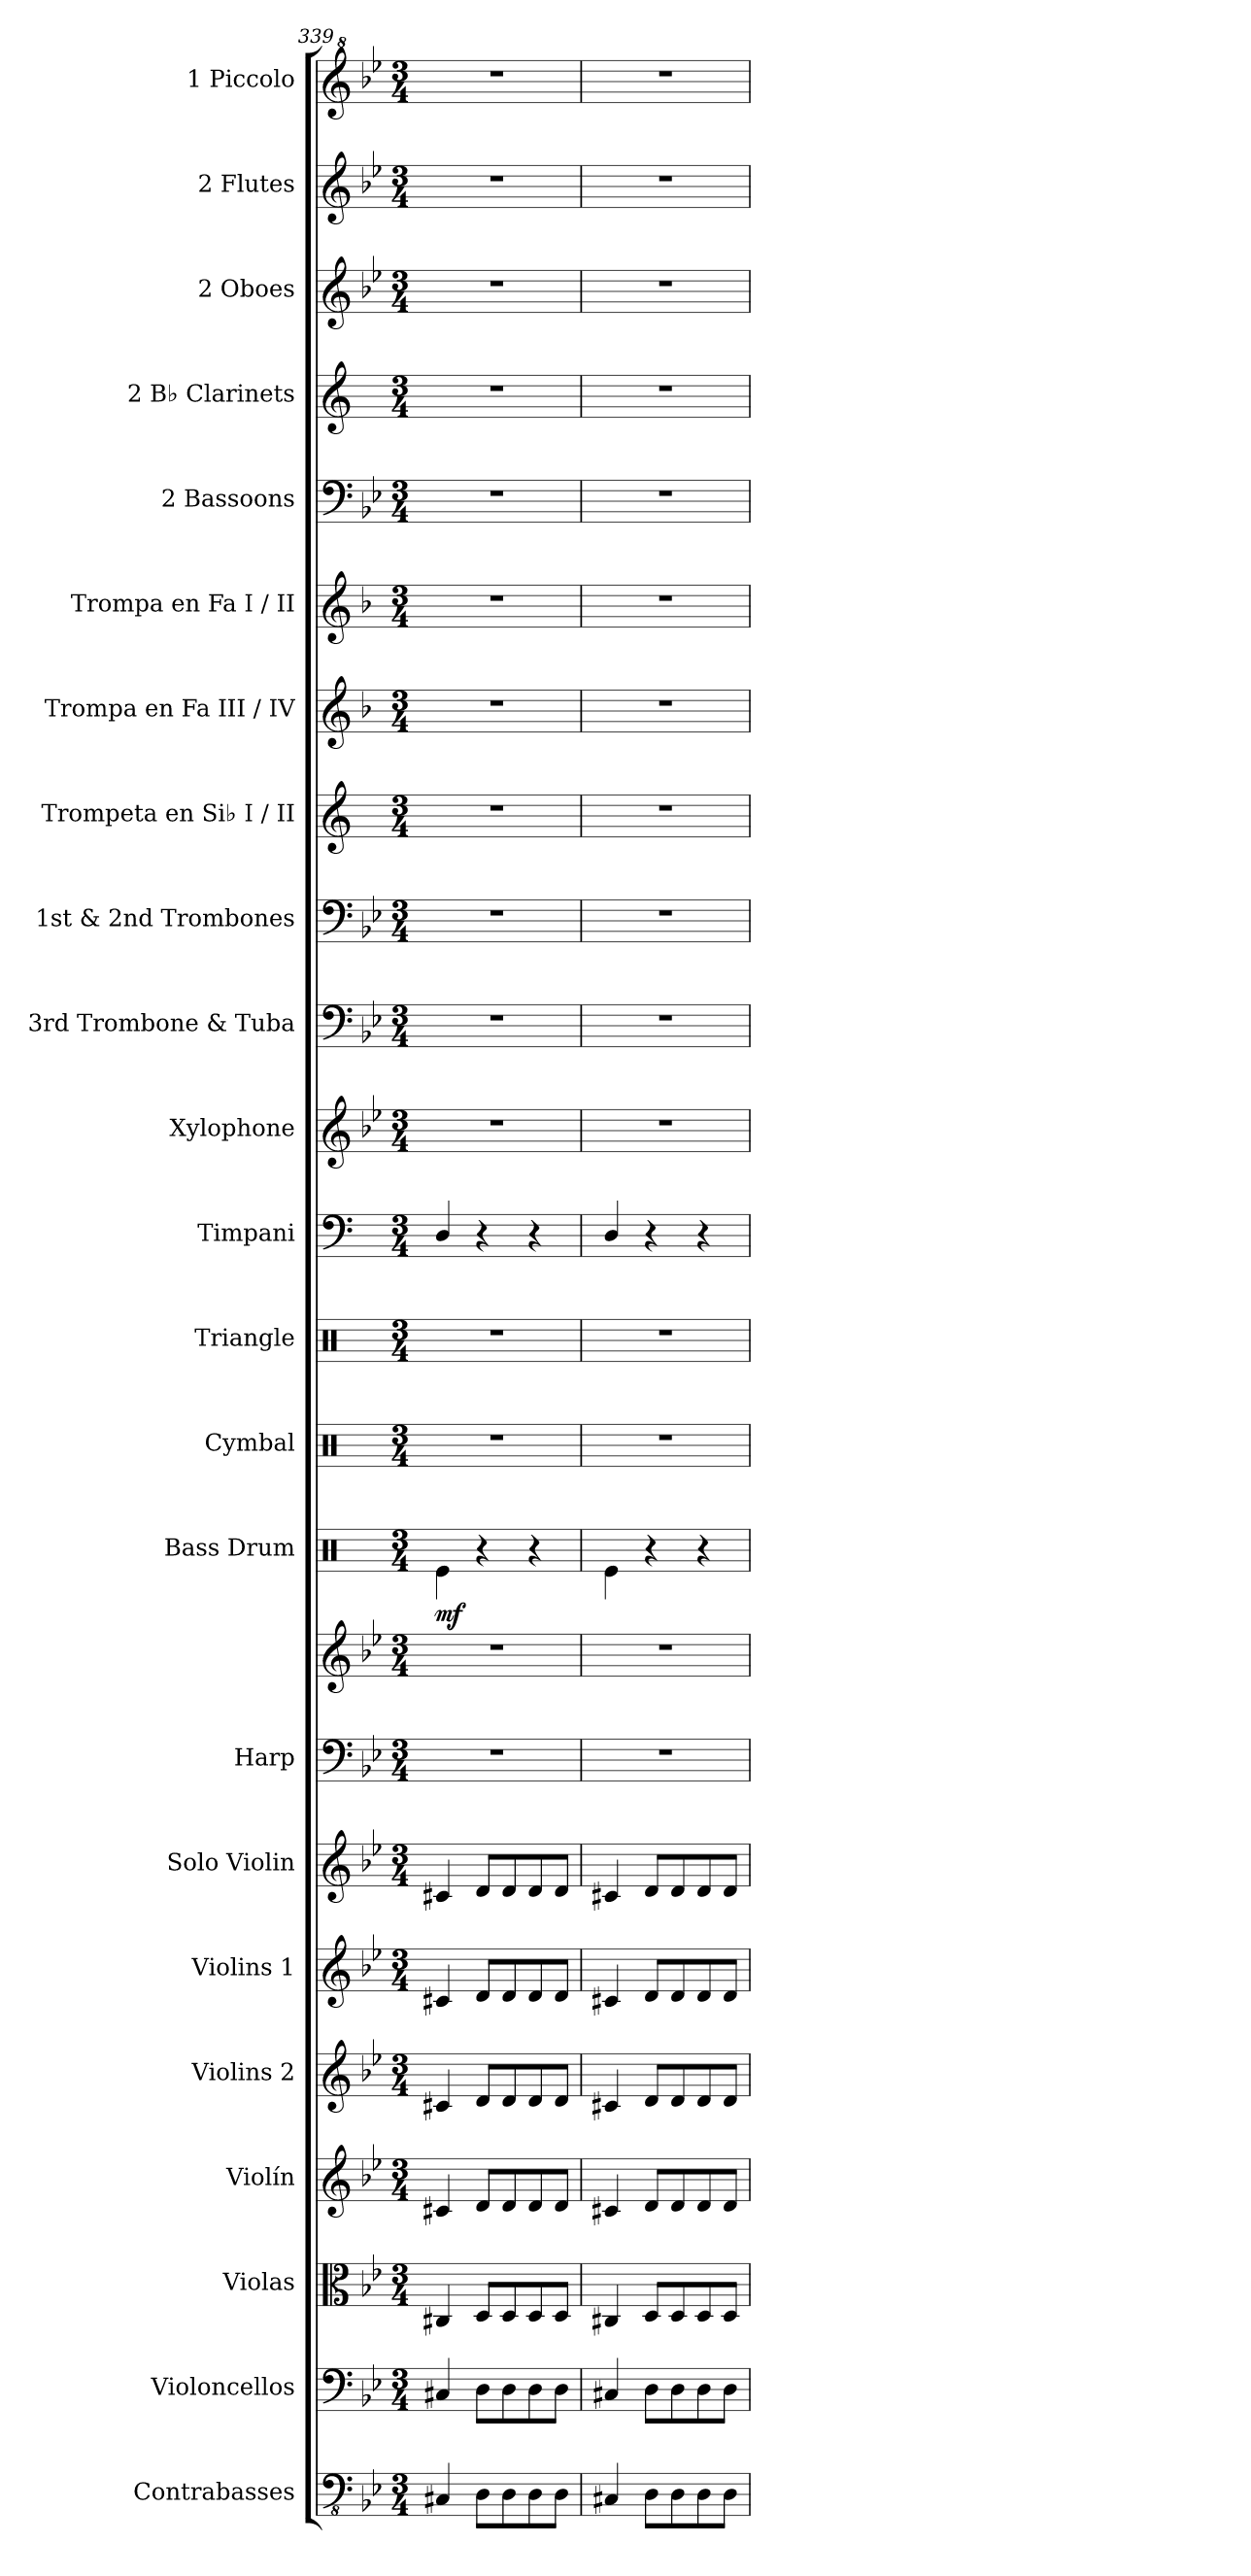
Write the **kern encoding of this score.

**kern	**kern	**kern	**kern	**kern	**kern	**kern	**kern	**kern	**kern	**dynam	**kern	**kern	**kern	**kern	**kern	**kern	**kern	**kern	**kern	**kern	**kern	**kern	**kern	**kern
*part23	*part22	*part21	*part20	*part19	*part18	*part17	*part16	*part16	*part15	*part15	*part14	*part13	*part12	*part11	*part10	*part9	*part8	*part7	*part6	*part5	*part4	*part3	*part2	*part1
*staff24	*staff23	*staff22	*staff21	*staff20	*staff19	*staff18	*staff17	*staff16	*staff15	*staff15	*staff14	*staff13	*staff12	*staff11	*staff10	*staff9	*staff8	*staff7	*staff6	*staff5	*staff4	*staff3	*staff2	*staff1
*I"Contrabasses	*I"Violoncellos	*I"Violas	*I"Violín	*I"Violins 2	*I"Violins 1	*I"Solo Violin	*I"Harp	*	*I"Bass Drum	*	*I"Cymbal	*I"Triangle	*I"Timpani	*I"Xylophone	*I"3rd Trombone     &amp; Tuba	*I"1st &amp; 2nd Trombones	*I"Trompeta en Si♭  I / II	*I"Trompa en Fa   III / IV	*I"Trompa en Fa I / II	*I"2 Bassoons	*I"2 B♭ Clarinets	*I"2 Oboes	*I"2 Flutes	*I"1 Piccolo
*I'Cbs.	*I'Vlcs.	*I'Vlas.	*I'Vln.	*I'Vlns. 2	*I'Vlns. 1	*I'S. Vln.	*I'Hrp.	*	*I'B. Dr.	*	*I'Cym.	*I'Trgl.	*I'Timp.	*I'Xyl.	*I'3rd Trb. &amp; Tba.	*I'1st &amp; 2nd    Trbs.	*I'Tpt. Si♭  I / II	*I'Trmp. Fa   III / IV	*I'Trmp. Fa I / II	*I'2 Bsns.	*I'2 B♭ Cls.	*I'2 Obs.	*I'2 Fls.	*I'1 Picc.
*clefFv4	*clefF4	*clefC3	*clefG2	*clefG2	*clefG2	*clefG2	*clefF4	*clefG2	*clefX	*	*clefX	*clefX	*clefF4	*clefG2	*clefF4	*clefF4	*clefG2	*clefG2	*clefG2	*clefF4	*clefG2	*clefG2	*clefG2	*clefG^2
*	*	*	*	*	*	*	*	*	*	*	*	*	*	*ITrd-7c-12	*	*	*ITrd1c2	*ITrd4c7	*ITrd4c7	*	*ITrd1c2	*	*	*ITrd-7c-12
*k[b-e-]	*k[b-e-]	*k[b-e-]	*k[b-e-]	*k[b-e-]	*k[b-e-]	*k[b-e-]	*k[b-e-]	*k[b-e-]	*k[]	*	*k[]	*k[]	*k[]	*k[b-e-]	*k[b-e-]	*k[b-e-]	*k[b-e-]	*k[b-e-]	*k[b-e-]	*k[b-e-]	*k[b-e-]	*k[b-e-]	*k[b-e-]	*k[b-e-]
*M3/4	*M3/4	*M3/4	*M3/4	*M3/4	*M3/4	*M3/4	*M3/4	*M3/4	*M3/4	*	*M3/4	*M3/4	*M3/4	*M3/4	*M3/4	*M3/4	*M3/4	*M3/4	*M3/4	*M3/4	*M3/4	*M3/4	*M3/4	*M3/4
=339	=339	=339	=339	=339	=339	=339	=339	=339	=339	=339	=339	=339	=339	=339	=339	=339	=339	=339	=339	=339	=339	=339	=339	=339
!	!	!	!	!	!	!	!	!	!	!LO:DY:b	!	!	!	!	!	!	!	!	!	!	!	!	!	!
4CC#X/	4C#X/	4C#X/	4c#X/	4c#X/	4c#X/	4c#X/	2.r	2.r	4Re\	mf	2.r	2.r	4D/	2.r	2.r	2.r	2.r	2.r	2.r	2.r	2.r	2.r	2.r	2.r
8DD\L	8D\L	8D/L	8d/L	8d/L	8d/L	8d/L	.	.	4r	.	.	.	4r	.	.	.	.	.	.	.	.	.	.	.
8DD\	8D\	8D/	8d/	8d/	8d/	8d/	.	.	.	.	.	.	.	.	.	.	.	.	.	.	.	.	.	.
8DD\	8D\	8D/	8d/	8d/	8d/	8d/	.	.	4r	.	.	.	4r	.	.	.	.	.	.	.	.	.	.	.
8DD\J	8D\J	8D/J	8d/J	8d/J	8d/J	8d/J	.	.	.	.	.	.	.	.	.	.	.	.	.	.	.	.	.	.
=340	=340	=340	=340	=340	=340	=340	=340	=340	=340	=340	=340	=340	=340	=340	=340	=340	=340	=340	=340	=340	=340	=340	=340	=340
4CC#X/	4C#X/	4C#X/	4c#X/	4c#X/	4c#X/	4c#X/	2.r	2.r	4Re\	.	2.r	2.r	4D/	2.r	2.r	2.r	2.r	2.r	2.r	2.r	2.r	2.r	2.r	2.r
8DD\L	8D\L	8D/L	8d/L	8d/L	8d/L	8d/L	.	.	4r	.	.	.	4r	.	.	.	.	.	.	.	.	.	.	.
8DD\	8D\	8D/	8d/	8d/	8d/	8d/	.	.	.	.	.	.	.	.	.	.	.	.	.	.	.	.	.	.
8DD\	8D\	8D/	8d/	8d/	8d/	8d/	.	.	4r	.	.	.	4r	.	.	.	.	.	.	.	.	.	.	.
8DD\J	8D\J	8D/J	8d/J	8d/J	8d/J	8d/J	.	.	.	.	.	.	.	.	.	.	.	.	.	.	.	.	.	.
=	=	=	=	=	=	=	=	=	=	=	=	=	=	=	=	=	=	=	=	=	=	=	=	=
*-	*-	*-	*-	*-	*-	*-	*-	*-	*-	*-	*-	*-	*-	*-	*-	*-	*-	*-	*-	*-	*-	*-	*-	*-
